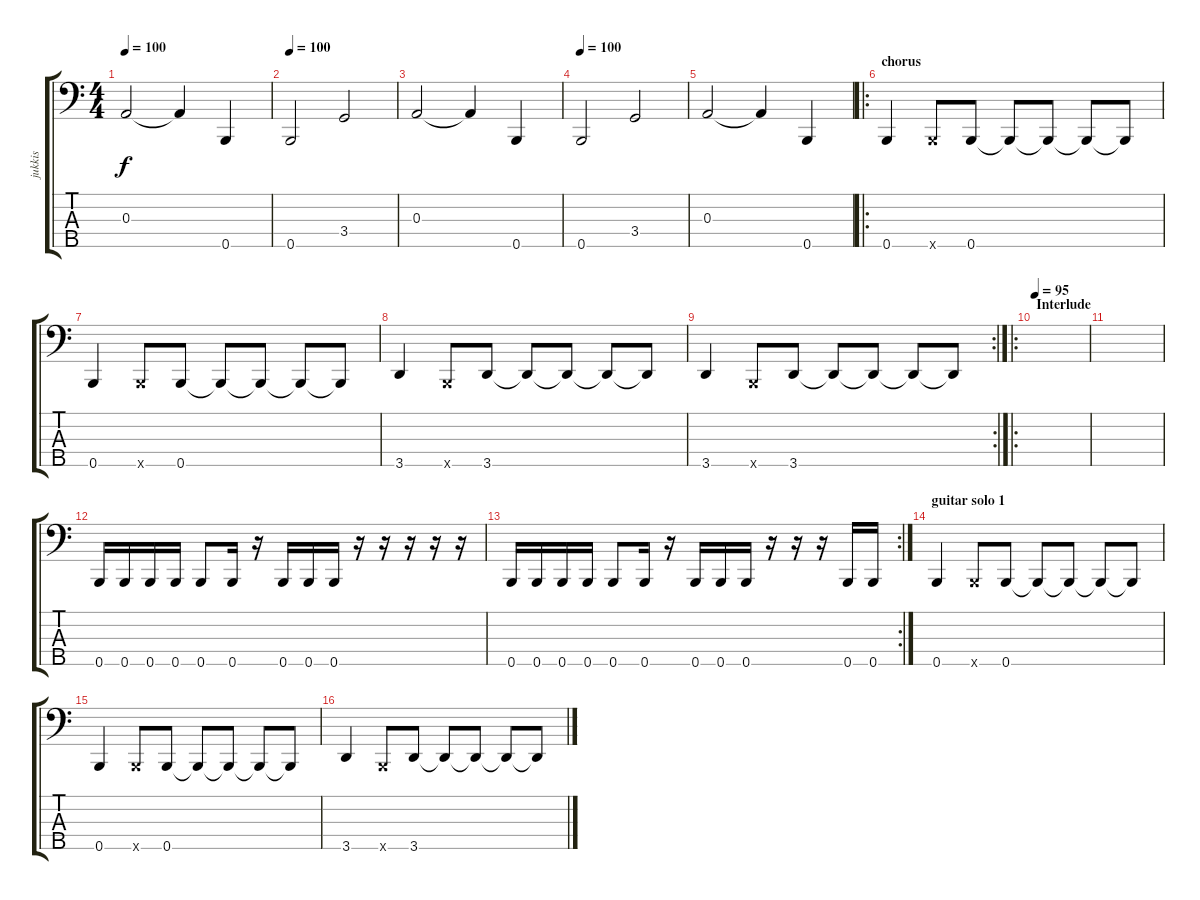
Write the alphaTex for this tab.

\track ("jukkis" "jukkis") {instrument electricbassfinger}
\staff {score tabs}
\tuning (G2 D2 A1 E1 B0) {hide}
\ts (4 4)
\tempo 100
\clef f4
\ks c
0.3.2{dy f} 0.3{t}.4 0.5.4 |
\tempo 100
0.5.2 3.4.2 |
0.3.2 0.3{t}.4 0.5.4 |
\tempo 100
0.5.2 3.4.2 |
0.3.2 0.3{t}.4 0.5.4 |
\ro
\section ("" "chorus")
0.5.4 0.5{x}.8 0.5.8 0.5{t}.8 0.5{t}.8 0.5{t}.8 0.5{t}.8 |
0.5.4 0.5{x}.8 0.5.8 0.5{t}.8 0.5{t}.8 0.5{t}.8 0.5{t}.8 |
3.5.4 0.5{x}.8 3.5.8 3.5{t}.8 3.5{t}.8 3.5{t}.8 3.5{t}.8 |
\rc 2
3.5.4 0.5{x}.8 3.5.8 3.5{t}.8 3.5{t}.8 3.5{t}.8 3.5{t}.8 |
\ro
\section ("" "Interlude")
\tempo 95
|
|
0.5.16 0.5.16 0.5.16 0.5.16 0.5.8 0.5.16 r.16 0.5.16 0.5.16 0.5.16 r.16 r.16 r.16 r.16 r.16 |
\rc 2
0.5.16 0.5.16 0.5.16 0.5.16 0.5.8 0.5.16 r.16 0.5.16 0.5.16 0.5.16 r.16 r.16 r.16 0.5.16 0.5.16 |
\section ("" "guitar solo 1")
0.5.4 0.5{x}.8 0.5.8 0.5{t}.8 0.5{t}.8 0.5{t}.8 0.5{t}.8 |
0.5.4 0.5{x}.8 0.5.8 0.5{t}.8 0.5{t}.8 0.5{t}.8 0.5{t}.8 |
3.5.4 0.5{x}.8 3.5.8 3.5{t}.8 3.5{t}.8 3.5{t}.8 3.5{t}.8
